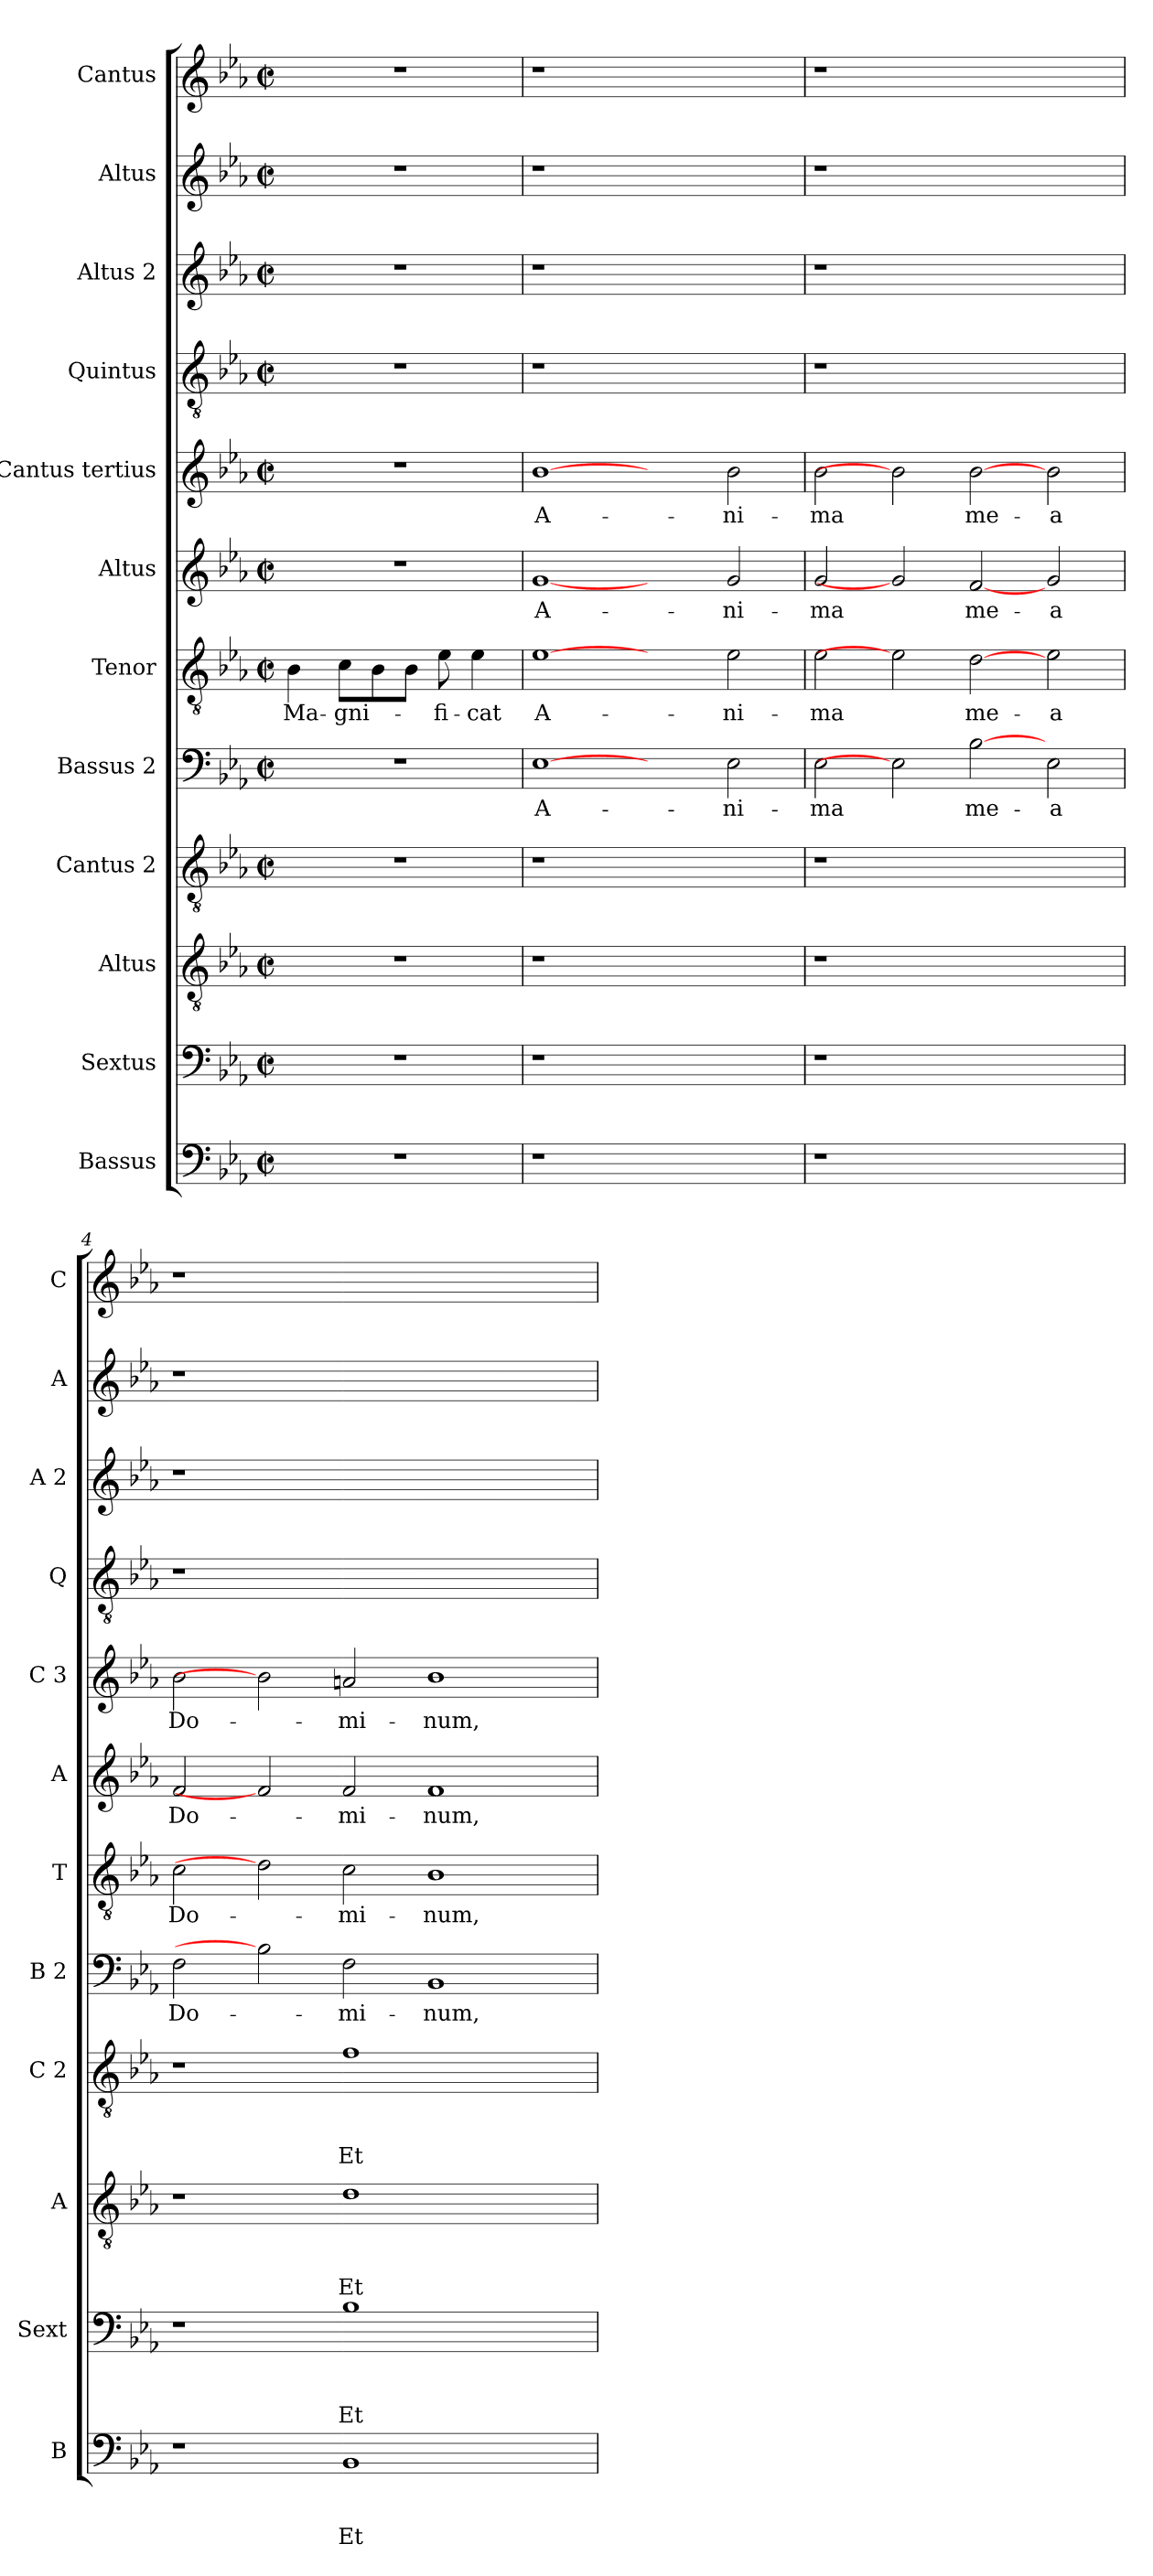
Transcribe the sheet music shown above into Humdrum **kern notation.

**kern	**text	**text	**text	**kern	**text	**text	**text	**kern	**text	**text	**text	**kern	**text	**text	**text	**kern	**text	**kern	**text	**kern	**text	**kern	**text	**kern	**kern	**kern	**kern
*part12	*part12	*part12	*part12	*part11	*part11	*part11	*part11	*part10	*part10	*part10	*part10	*part9	*part9	*part9	*part9	*part8	*part8	*part7	*part7	*part6	*part6	*part5	*part5	*part4	*part3	*part2	*part1
*staff12	*staff12	*staff12	*staff12	*staff11	*staff11	*staff11	*staff11	*staff10	*staff10	*staff10	*staff10	*staff9	*staff9	*staff9	*staff9	*staff8	*staff8	*staff7	*staff7	*staff6	*staff6	*staff5	*staff5	*staff4	*staff3	*staff2	*staff1
*I"Bassus	*	*	*	*I"Sextus	*	*	*	*I"Altus	*	*	*	*I"Cantus 2	*	*	*	*I"Bassus 2	*	*I"Tenor	*	*I"Altus	*	*I"Cantus  tertius	*	*I"Quintus	*I"Altus 2	*I"Altus	*I"Cantus
*I'B	*	*	*	*I'Sext	*	*	*	*I'A	*	*	*	*I'C 2	*	*	*	*I'B 2	*	*I'T	*	*I'A	*	*I'C 3	*	*I'Q	*I'A 2	*I'A	*I'C
*clefF4	*	*	*	*clefF4	*	*	*	*clefGv2	*	*	*	*clefGv2	*	*	*	*clefF4	*	*clefGv2	*	*clefG2	*	*clefG2	*	*clefGv2	*clefG2	*clefG2	*clefG2
*k[b-e-a-]	*	*	*	*k[b-e-a-]	*	*	*	*k[b-e-a-]	*	*	*	*k[b-e-a-]	*	*	*	*k[b-e-a-]	*	*k[b-e-a-]	*	*k[b-e-a-]	*	*k[b-e-a-]	*	*k[b-e-a-]	*k[b-e-a-]	*k[b-e-a-]	*k[b-e-a-]
*E-:	*	*	*	*E-:	*	*	*	*E-:	*	*	*	*E-:	*	*	*	*E-:	*	*E-:	*	*E-:	*	*E-:	*	*E-:	*E-:	*E-:	*E-:
*M2/2	*	*	*	*M2/2	*	*	*	*M2/2	*	*	*	*M2/2	*	*	*	*M2/2	*	*M2/2	*	*M2/2	*	*M2/2	*	*M2/2	*M2/2	*M2/2	*M2/2
*met(c|)	*	*	*	*met(c|)	*	*	*	*met(c|)	*	*	*	*met(c|)	*	*	*	*met(c|)	*	*met(c|)	*	*met(c|)	*	*met(c|)	*	*met(c|)	*met(c|)	*met(c|)	*met(c|)
=1	=1	=1	=1	=1	=1	=1	=1	=1	=1	=1	=1	=1	=1	=1	=1	=1	=1	=1	=1	=1	=1	=1	=1	=1	=1	=1	=1
!	!	!	!	!	!	!	!	!	!	!	!	!	!	!	!	!	!	!	!LO:LY:b	!	!	!	!	!	!	!	!
1r	.	.	.	1r	.	.	.	1r	.	.	.	1r	.	.	.	1r	.	4B-\	Ma-	1r	.	1r	.	1r	1r	1r	1r
!	!	!	!	!	!	!	!	!	!	!	!	!	!	!	!	!	!	!	!LO:LY:b	!	!	!	!	!	!	!	!
.	.	.	.	.	.	.	.	.	.	.	.	.	.	.	.	.	.	8c\L	-gni-	.	.	.	.	.	.	.	.
.	.	.	.	.	.	.	.	.	.	.	.	.	.	.	.	.	.	8B-\	.	.	.	.	.	.	.	.	.
.	.	.	.	.	.	.	.	.	.	.	.	.	.	.	.	.	.	8B-\J	.	.	.	.	.	.	.	.	.
!	!	!	!	!	!	!	!	!	!	!	!	!	!	!	!	!	!	!	!LO:LY:b	!	!	!	!	!	!	!	!
.	.	.	.	.	.	.	.	.	.	.	.	.	.	.	.	.	.	8e-\	-fi-	.	.	.	.	.	.	.	.
!	!	!	!	!	!	!	!	!	!	!	!	!	!	!	!	!	!	!	!LO:LY:b	!	!	!	!	!	!	!	!
.	.	.	.	.	.	.	.	.	.	.	.	.	.	.	.	.	.	4e-\	-cat	.	.	.	.	.	.	.	.
=2	=2	=2	=2	=2	=2	=2	=2	=2	=2	=2	=2	=2	=2	=2	=2	=2	=2	=2	=2	=2	=2	=2	=2	=2	=2	=2	=2
!	!	!	!	!	!	!	!	!	!	!	!	!	!	!	!	!	!LO:LY:b	!	!LO:LY:b	!	!LO:LY:b	!	!LO:LY:b	!	!	!	!
1r	.	.	.	1r	.	.	.	1r	.	.	.	1r	.	.	.	[1E-	A-	[1e-	A-	[1g	A-	[1b-	A-	1r	1r	1r	1r
1ryy	.	.	.	1ryy	.	.	.	1ryy	.	.	.	1ryy	.	.	.	2ryy	.	2ryy	.	2ryy	.	2ryy	.	1ryy	1ryy	1ryy	1ryy
!	!	!	!	!	!	!	!	!	!	!	!	!	!	!	!	!	!LO:LY:b	!	!LO:LY:b	!	!LO:LY:b	!	!LO:LY:b	!	!	!	!
.	.	.	.	.	.	.	.	.	.	.	.	.	.	.	.	2E-\	-ni-	2e-\	-ni-	2g/	-ni-	2b-\	-ni-	.	.	.	.
=3	=3	=3	=3	=3	=3	=3	=3	=3	=3	=3	=3	=3	=3	=3	=3	=3	=3	=3	=3	=3	=3	=3	=3	=3	=3	=3	=3
!	!	!	!	!	!	!	!	!	!	!	!	!	!	!	!	!	!LO:LY:b	!	!LO:LY:b	!	!LO:LY:b	!	!LO:LY:b	!	!	!	!
1r	.	.	.	1r	.	.	.	1r	.	.	.	1r	.	.	.	2E-\	-ma	2e-\	-ma	2g/	-ma	2b-\	-ma	1r	1r	1r	1r
.	.	.	.	.	.	.	.	.	.	.	.	.	.	.	.	2E-]	.	2e-]	.	2g]	.	2b-]	.	.	.	.	.
!	!	!	!	!	!	!	!	!	!	!	!	!	!	!	!	!	!LO:LY:b	!	!LO:LY:b	!	!LO:LY:b	!	!LO:LY:b	!	!	!	!
1ryy	.	.	.	1ryy	.	.	.	1ryy	.	.	.	1ryy	.	.	.	[2B-	me-	[2d	me-	[2f	me-	[2b-	me-	1ryy	1ryy	1ryy	1ryy
!	!	!	!	!	!	!	!	!	!	!	!	!	!	!	!	!	!LO:LY:b	!	!LO:LY:b	!	!LO:LY:b	!	!LO:LY:b	!	!	!	!
.	.	.	.	.	.	.	.	.	.	.	.	.	.	.	.	2E-\	-a	2e-\	-a	2g/	-a	2b-\	-a	.	.	.	.
=4	=4	=4	=4	=4	=4	=4	=4	=4	=4	=4	=4	=4	=4	=4	=4	=4	=4	=4	=4	=4	=4	=4	=4	=4	=4	=4	=4
!	!	!	!	!	!	!	!	!	!	!	!	!	!	!	!	!	!LO:LY:b	!	!LO:LY:b	!	!LO:LY:b	!	!LO:LY:b	!	!	!	!
1r	.	.	.	1r	.	.	.	1r	.	.	.	1r	.	.	.	2F\	Do-	2c\	Do-	2f/	Do-	2b-\	Do-	1r	1r	1r	1r
.	.	.	.	.	.	.	.	.	.	.	.	.	.	.	.	2B-]	.	2d]	.	2f]	.	2b-]	.	.	.	.	.
!	!	!	!LO:LY:b	!	!	!	!LO:LY:b	!	!	!	!LO:LY:b	!	!	!	!LO:LY:b	!	!LO:LY:b	!	!LO:LY:b	!	!LO:LY:b	!	!LO:LY:b	!	!	!	!
1BB-	.	.	Et	1B-	.	.	Et	1d	.	.	Et	1f	.	.	Et	2F\	-mi-	2c\	-mi-	2f/	-mi-	2an/	-mi-	1.ryy	1.ryy	1.ryy	1.ryy
!	!	!	!	!	!	!	!	!	!	!	!	!	!	!	!	!	!LO:LY:b	!	!LO:LY:b	!	!LO:LY:b	!	!LO:LY:b	!	!	!	!
.	.	.	.	.	.	.	.	.	.	.	.	.	.	.	.	1BB-	-num,	1B-	-num,	1f	-num,	1b-	-num,	.	.	.	.
2ryy	.	.	.	2ryy	.	.	.	2ryy	.	.	.	2ryy	.	.	.	.	.	.	.	.	.	.	.	.	.	.	.
=	=	=	=	=	=	=	=	=	=	=	=	=	=	=	=	=	=	=	=	=	=	=	=	=	=	=	=
*-	*-	*-	*-	*-	*-	*-	*-	*-	*-	*-	*-	*-	*-	*-	*-	*-	*-	*-	*-	*-	*-	*-	*-	*-	*-	*-	*-
